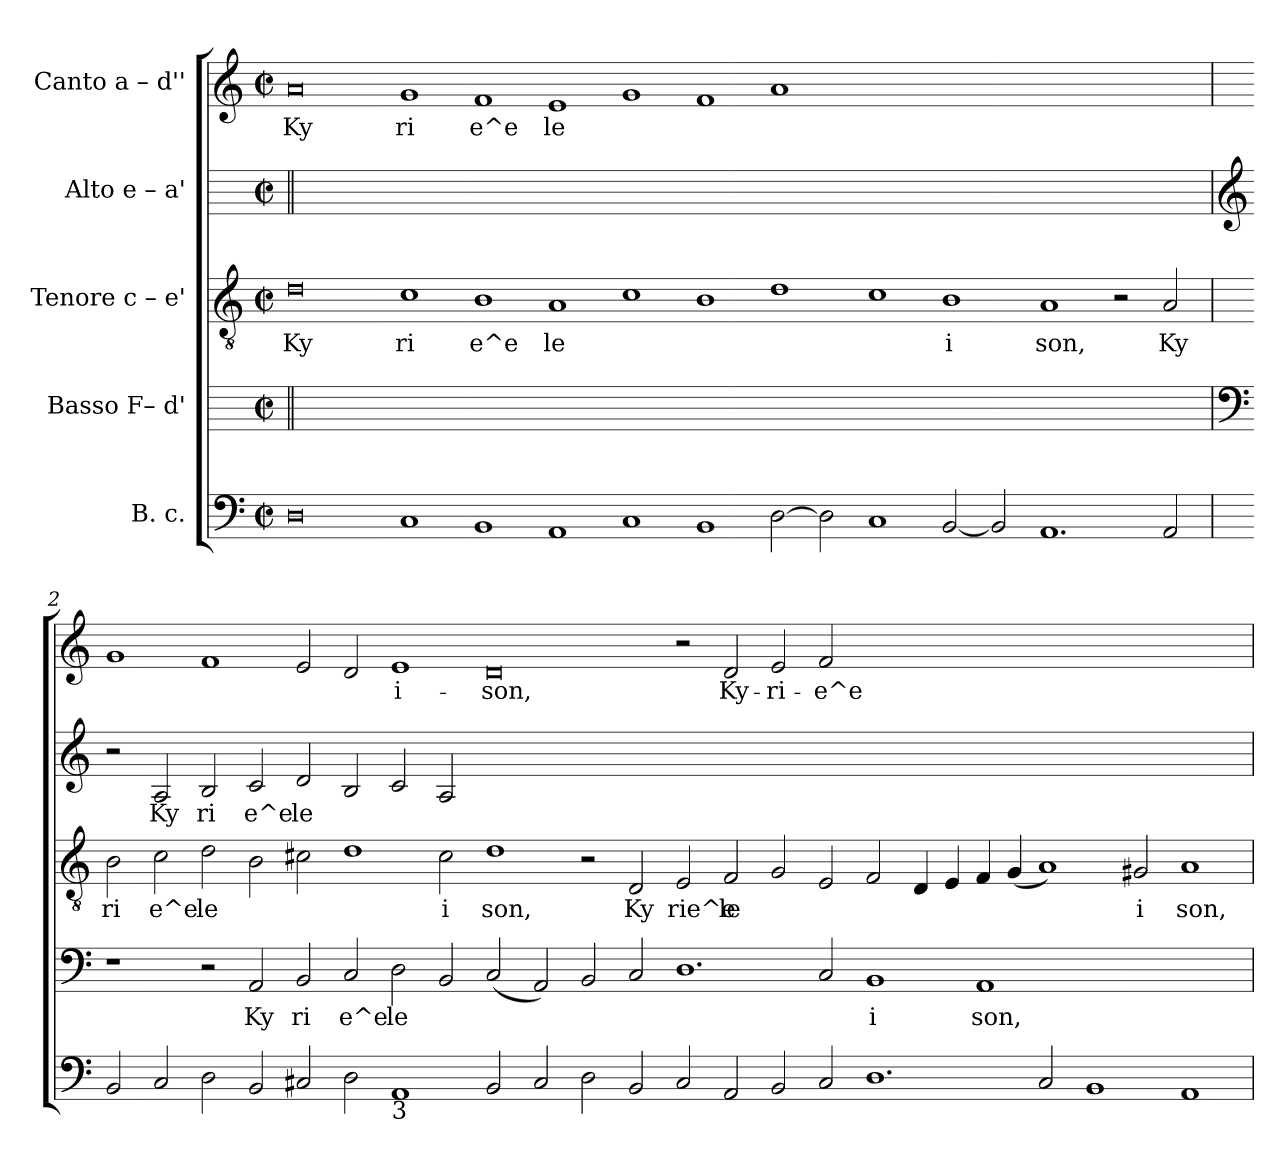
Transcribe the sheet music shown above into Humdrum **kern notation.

**kern	**kern	**text	**kern	**text	**kern	**text	**kern	**text
*part5	*part4	*part4	*part3	*part3	*part2	*part2	*part1	*part1
*staff5	*staff4	*staff4	*staff3	*staff3	*staff2	*staff2	*staff1	*staff1
*I"B. c.	*I"Basso  F– d'	*	*I"Tenore  c – e'	*	*I"Alto  e – a'	*	*I"Canto  a – d''	*
!!LO:PB:g=z
*stria5	*stria5	*	*stria5	*	*stria5	*	*stria5	*
*clefF4	*	*	*clefGv2	*	*	*	*clefG2	*
*k[]	*k[]	*	*k[]	*	*k[]	*	*k[]	*
*C:	*C:	*	*C:	*	*C:	*	*C:	*
*M2/2	*M2/2	*	*M2/2	*	*M2/2	*	*M2/2	*
*met(c|)	*met(c|)	*	*met(c|)	*	*met(c|)	*	*met(c|)	*
=1	=1	=1	=1	=1	=1	=1	=1	=1
!	!	!	!	!LO:LY:b:cj	!	!	!	!LO:LY:b:cj
0D	000.r	.	0d	Ky	000.r	.	0a	Ky
!	!	!	!	!LO:LY:b:cj	!	!	!	!LO:LY:b:cj
1C	.	.	1c	ri	.	.	1g	ri
!	!	!	!	!LO:LY:b:cj	!	!	!	!LO:LY:b:cj
1BB	.	.	1B	e^e	.	.	1f	e^e
!	!	!	!	!LO:LY:b:cj	!	!	!	!LO:LY:b:cj
1AA	.	.	1A	le	.	.	1e	le
!	!	!	!	!LO:LY:b:cj	!	!	!	!LO:LY:b:cj
1C	.	.	1c	.	.	.	1g	.
!	!	!	!	!LO:LY:b:cj	!	!	!	!LO:LY:b:cj
1BB	.	.	1B	.	.	.	1f	.
!	!	!	!	!LO:LY:b:cj	!	!	!	!LO:LY:b:cj
[>2D\	.	.	1d	.	.	.	1a	.
2D\]	.	.	.	.	.	.	.	.
!	!	!	!	!LO:LY:b:cj	!	!	!	!
1C	.	.	1c	.	.	.	00ryy	.
!	!	!	!	!LO:LY:b:cj	!	!	!	!
[<2BB/	.	.	1B	i	.	.	.	.
2BB/]	.	.	.	.	.	.	.	.
!	!	!	!	!LO:LY:b:cj	!	!	!	!
1.AA	.	.	1A	son,	.	.	.	.
.	.	.	2r	.	.	.	.	.
!	!	!	!	!LO:LY:b:cj	!	!	!	!
2AA/	.	.	2A/	Ky	.	.	.	.
!!LO:LB:g=z
=2	=2	=2	=2	=2	=2	=2	=2	=2
*	*clefF4	*	*	*	*clefG2	*	*	*
!	!	!	!	!LO:LY:b:cj	!	!	!	!LO:LY:b:cj
2BB/	1r	.	2B\	ri	2r	.	1g	.
!	!	!	!	!LO:LY:b:cj	!	!LO:LY:b:cj	!	!
2C/	.	.	2c\	e^e	2A/	Ky	.	.
!	!	!	!	!LO:LY:b:cj	!	!LO:LY:b:cj	!	!LO:LY:b:cj
2D\	2r	.	2d\	le	2B/	ri	1f	.
!	!	!LO:LY:b:cj	!	!LO:LY:b:cj	!	!LO:LY:b:cj	!	!
2BB/	2AA/	Ky	2B\	.	2c/	e^e	.	.
!	!	!LO:LY:b:cj	!	!LO:LY:b:cj	!	!LO:LY:b:cj	!	!LO:LY:b:cj
2C#X/	2BB/	ri	2c#X\	.	2d/	le	2e/	.
!	!	!LO:LY:b:cj	!	!LO:LY:b:cj	!	!LO:LY:b:cj	!	!LO:LY:b:cj
2D\	2C/	e^e	1d	.	2B/	.	2d/	.
!LO:TX:b:t=3	!	!	!	!	!	!	!	!
!	!	!LO:LY:b:cj	!	!	!	!LO:LY:b:cj	!	!LO:LY:b:cj
1AA<	2D\	le	.	.	2c/	.	1e	i-
!	!	!LO:LY:b:cj	!	!LO:LY:b:cj	!	!LO:LY:b:cj	!	!
.	2BB/	.	2c#\	i	2A/	.	.	.
!	!	!LO:LY:b:cj	!	!LO:LY:b:cj	!	!	!	!LO:LY:b:cj
2BB/	(>2C/	.	1d	son,	000ryy	.	0d	-son,
!	!	!LO:LY:b:cj	!	!	!	!	!	!
2C#/	2AA/)	.	.	.	.	.	.	.
!	!	!LO:LY:b:cj	!	!	!	!	!	!
2D\	2BB/	.	2r	.	.	.	.	.
!	!	!LO:LY:b:cj	!	!LO:LY:b:cj	!	!	!	!
2BB/	2C/	.	2D/	Ky	.	.	.	.
!	!	!LO:LY:b:cj	!	!LO:LY:b:cj	!	!	!	!
2C#/	1.D	.	2E/	rie^e	.	.	2r	.
!	!	!	!	!LO:LY:b:cj	!	!	!	!LO:LY:b:cj
2AA/	.	.	2F/	le	.	.	2d/	Ky-
!	!	!	!	!LO:LY:b:cj	!	!	!	!LO:LY:b:cj
2BB/	.	.	2G/	.	.	.	2e/	-ri-
!	!	!LO:LY:b:cj	!	!LO:LY:b:cj	!	!	!	!LO:LY:b:cj
2C#/	2C/	.	2E/	.	.	.	2f/	-e^e-
!	!	!LO:LY:b:cj	!	!LO:LY:b:cj	!	!	!	!
1.D	1BB	i	2F/	.	.	.	00ryy	.
!	!	!	!	!LO:LY:b:cj	!	!	!	!
.	.	.	4D/	.	.	.	.	.
!	!	!	!	!LO:LY:b:cj	!	!	!	!
.	.	.	4E/	.	.	.	.	.
!	!	!LO:LY:b:cj	!	!LO:LY:b:cj	!	!	!	!
.	1AA	son,	4F/	.	.	.	.	.
!	!	!	!	!LO:LY:b:cj	!	!	!	!
.	.	.	(>4G/	.	.	.	.	.
!	!	!	!	!LO:LY:b:cj	!	!	!	!
2C#/	.	.	1A)	.	.	.	.	.
1BB	0ryy	.	.	.	.	.	.	.
!	!	!	!	!LO:LY:b:cj	!	!	!	!
.	.	.	2G#X/	i	.	.	.	.
!	!	!	!	!LO:LY:b:cj	!	!	!	!
1AA	.	.	1A	son,	.	.	.	.
=	=	=	=	=	=	=	=	=
*-	*-	*-	*-	*-	*-	*-	*-	*-
